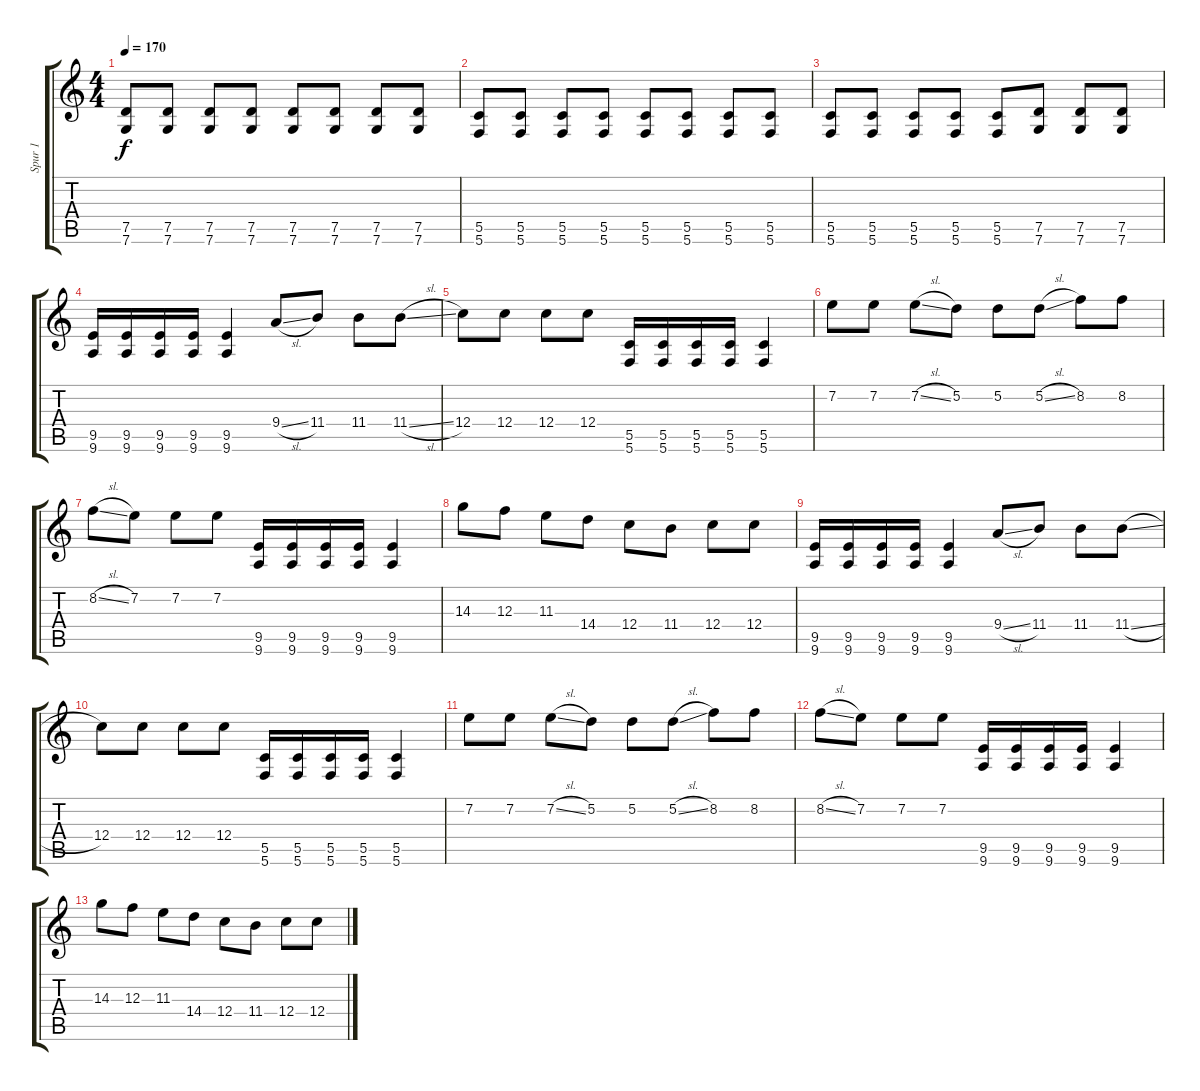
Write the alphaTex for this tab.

\track ("Spur 1" "Spur 1") {instrument distortionguitar}
\staff {score tabs}
\tuning (D4 A3 F3 C3 G2 C2) {hide}
\ts (4 4)
\tempo 170
\clef g2
\ks c
(7.5 7.6).8{dy f} (7.5 7.6).8 (7.5 7.6).8 (7.5 7.6).8 (7.5 7.6).8 (7.5 7.6).8 (7.5 7.6).8 (7.5 7.6).8 |
(5.5 5.6).8 (5.5 5.6).8 (5.5 5.6).8 (5.5 5.6).8 (5.5 5.6).8 (5.5 5.6).8 (5.5 5.6).8 (5.5 5.6).8 |
(5.5 5.6).8 (5.5 5.6).8 (5.5 5.6).8 (5.5 5.6).8 (5.5 5.6).8 (7.5 7.6).8 (7.5 7.6).8 (7.5 7.6).8 |
(9.5 9.6).16 (9.5 9.6).16 (9.5 9.6).16 (9.5 9.6).16 (9.5 9.6).4 9.4{sl}.8 11.4.8 11.4.8 11.4{sl}.8 |
12.4.8 12.4.8 12.4.8 12.4.8 (5.5 5.6).16 (5.5 5.6).16 (5.5 5.6).16 (5.5 5.6).16 (5.5 5.6).4 |
7.2.8 7.2.8 7.2{sl}.8 5.2.8 5.2.8 5.2{sl}.8 8.2.8 8.2.8 |
8.2{sl}.8 7.2.8 7.2.8 7.2.8 (9.5 9.6).16 (9.5 9.6).16 (9.5 9.6).16 (9.5 9.6).16 (9.5 9.6).4 |
14.3.8 12.3.8 11.3.8 14.4.8 12.4.8 11.4.8 12.4.8 12.4.8 |
(9.5 9.6).16 (9.5 9.6).16 (9.5 9.6).16 (9.5 9.6).16 (9.5 9.6).4 9.4{sl}.8 11.4.8 11.4.8 11.4{sl}.8 |
12.4.8 12.4.8 12.4.8 12.4.8 (5.5 5.6).16 (5.5 5.6).16 (5.5 5.6).16 (5.5 5.6).16 (5.5 5.6).4 |
7.2.8 7.2.8 7.2{sl}.8 5.2.8 5.2.8 5.2{sl}.8 8.2.8 8.2.8 |
8.2{sl}.8 7.2.8 7.2.8 7.2.8 (9.5 9.6).16 (9.5 9.6).16 (9.5 9.6).16 (9.5 9.6).16 (9.5 9.6).4 |
14.3.8 12.3.8 11.3.8 14.4.8 12.4.8 11.4.8 12.4.8 12.4.8
